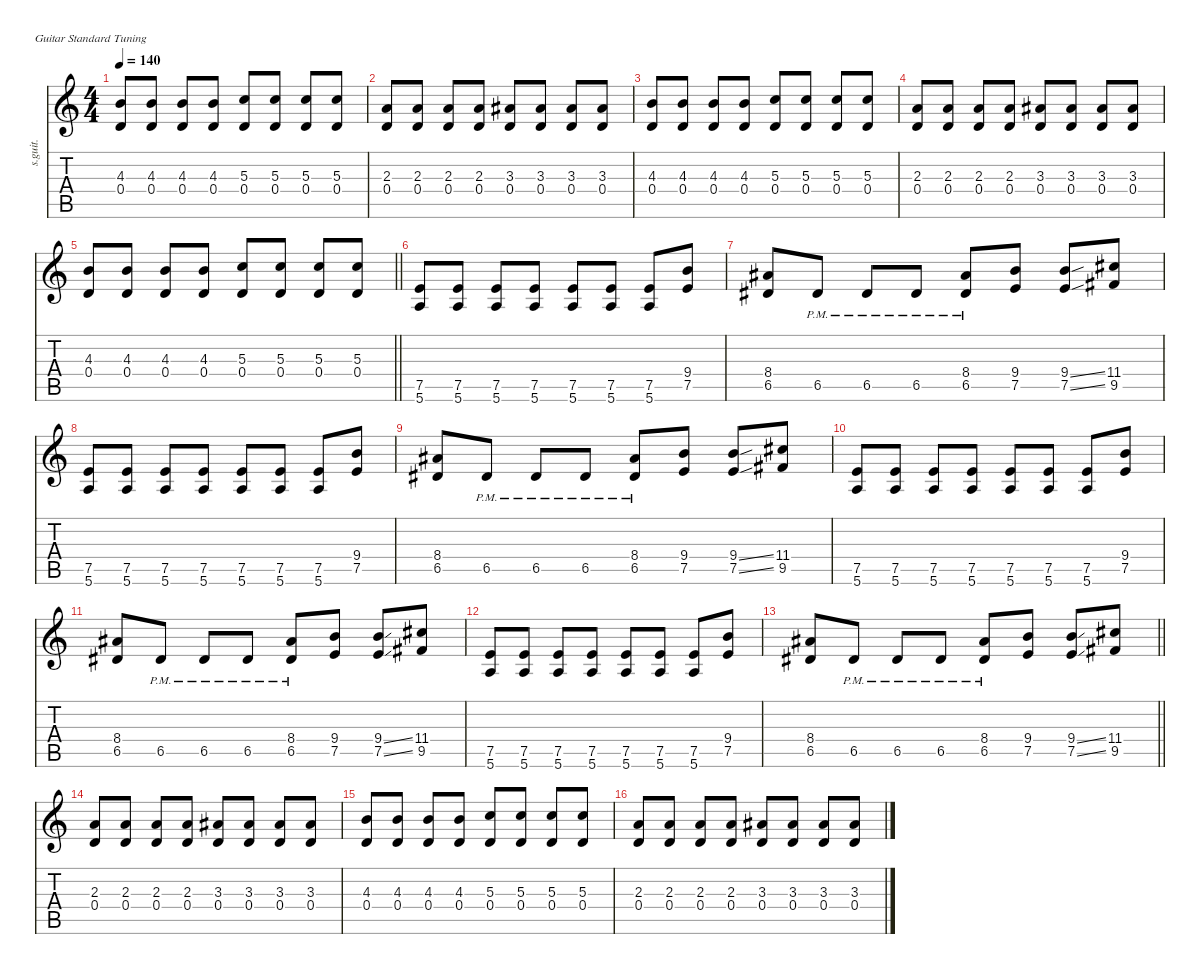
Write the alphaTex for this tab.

\defaultSystemsLayout 4
\hideDynamics
\bracketExtendMode nobrackets
\otherSystemsTrackNameOrientation horizontal
\track ("Gtr. II" "s.guit.") {defaultSystemsLayout 8 instrument overdrivenguitar}
\staff {score tabs}
\tuning (E4 B3 G3 D3 A2 E2)
\ts (4 4)
\tempo 140
\clef g2
\ks aminor
(4.3 0.4).8{dy f beam Up} (4.3 0.4).8{beam Up} (4.3 0.4).8{beam Up} (4.3 0.4).8{beam Up} (5.3 0.4).8{beam Up} (5.3 0.4).8{beam Up} (5.3 0.4).8{beam Up} (5.3 0.4).8{beam Up} |
(2.3 0.4).8{beam Up} (2.3 0.4).8{beam Up} (2.3 0.4).8{beam Up} (2.3 0.4).8{beam Up} (3.3{acc #} 0.4).8{beam Up} (3.3{acc #} 0.4).8{beam Up} (3.3{acc #} 0.4).8{beam Up} (3.3{acc #} 0.4).8{beam Up} |
(4.3 0.4).8{beam Up} (4.3 0.4).8{beam Up} (4.3 0.4).8{beam Up} (4.3 0.4).8{beam Up} (5.3 0.4).8{beam Up} (5.3 0.4).8{beam Up} (5.3 0.4).8{beam Up} (5.3 0.4).8{beam Up} |
(2.3 0.4).8{beam Up} (2.3 0.4).8{beam Up} (2.3 0.4).8{beam Up} (2.3 0.4).8{beam Up} (3.3{acc #} 0.4).8{beam Up} (3.3{acc #} 0.4).8{beam Up} (3.3{acc #} 0.4).8{beam Up} (3.3{acc #} 0.4).8{beam Up} |
\barLineRight lightlight
(4.3 0.4).8{beam Up} (4.3 0.4).8{beam Up} (4.3 0.4).8{beam Up} (4.3 0.4).8{beam Up} (5.3 0.4).8{beam Up} (5.3 0.4).8{beam Up} (5.3 0.4).8{beam Up} (5.3 0.4).8{beam Up} |
(7.5 5.6).8{beam Up} (7.5 5.6).8{beam Up} (7.5 5.6).8{beam Up} (7.5 5.6).8{beam Up} (7.5 5.6).8{beam Up} (7.5 5.6).8{beam Up} (7.5 5.6).8{beam Up} (9.4 7.5).8{beam Up} |
(8.4{acc #} 6.5{acc #}).8{beam Up} 6.5{pm acc #}.8{beam Up} 6.5{pm acc #}.8{beam Up} 6.5{pm acc #}.8{beam Up} (8.4{pm acc #} 6.5{pm acc #}).8{beam Up} (9.4 7.5).8{beam Up} (9.4{ss} 7.5{ss}).8{beam Up} (11.4{acc #} 9.5{acc #}).8{beam Up} |
(7.5 5.6).8{beam Up} (7.5 5.6).8{beam Up} (7.5 5.6).8{beam Up} (7.5 5.6).8{beam Up} (7.5 5.6).8{beam Up} (7.5 5.6).8{beam Up} (7.5 5.6).8{beam Up} (9.4 7.5).8{beam Up} |
(8.4{acc #} 6.5{acc #}).8{beam Up} 6.5{pm acc #}.8{beam Up} 6.5{pm acc #}.8{beam Up} 6.5{pm acc #}.8{beam Up} (8.4{pm acc #} 6.5{pm acc #}).8{beam Up} (9.4 7.5).8{beam Up} (9.4{ss} 7.5{ss}).8{beam Up} (11.4{acc #} 9.5{acc #}).8{beam Up} |
(7.5 5.6).8{beam Up} (7.5 5.6).8{beam Up} (7.5 5.6).8{beam Up} (7.5 5.6).8{beam Up} (7.5 5.6).8{beam Up} (7.5 5.6).8{beam Up} (7.5 5.6).8{beam Up} (9.4 7.5).8{beam Up} |
(8.4{acc #} 6.5{acc #}).8{beam Up} 6.5{pm acc #}.8{beam Up} 6.5{pm acc #}.8{beam Up} 6.5{pm acc #}.8{beam Up} (8.4{pm acc #} 6.5{pm acc #}).8{beam Up} (9.4 7.5).8{beam Up} (9.4{ss} 7.5{ss}).8{beam Up} (11.4{acc #} 9.5{acc #}).8{beam Up} |
(7.5 5.6).8{beam Up} (7.5 5.6).8{beam Up} (7.5 5.6).8{beam Up} (7.5 5.6).8{beam Up} (7.5 5.6).8{beam Up} (7.5 5.6).8{beam Up} (7.5 5.6).8{beam Up} (9.4 7.5).8{beam Up} |
\barLineRight lightlight
(8.4{acc #} 6.5{acc #}).8{beam Up} 6.5{pm acc #}.8{beam Up} 6.5{pm acc #}.8{beam Up} 6.5{pm acc #}.8{beam Up} (8.4{pm acc #} 6.5{pm acc #}).8{beam Up} (9.4 7.5).8{beam Up} (9.4{ss} 7.5{ss}).8{beam Up} (11.4{acc #} 9.5{acc #}).8{beam Up} |
(2.3 0.4).8{beam Up} (2.3 0.4).8{beam Up} (2.3 0.4).8{beam Up} (2.3 0.4).8{beam Up} (3.3{acc #} 0.4).8{beam Up} (3.3{acc #} 0.4).8{beam Up} (3.3{acc #} 0.4).8{beam Up} (3.3{acc #} 0.4).8{beam Up} |
(4.3 0.4).8{beam Up} (4.3 0.4).8{beam Up} (4.3 0.4).8{beam Up} (4.3 0.4).8{beam Up} (5.3 0.4).8{beam Up} (5.3 0.4).8{beam Up} (5.3 0.4).8{beam Up} (5.3 0.4).8{beam Up} |
(2.3 0.4).8{beam Up} (2.3 0.4).8{beam Up} (2.3 0.4).8{beam Up} (2.3 0.4).8{beam Up} (3.3{acc #} 0.4).8{beam Up} (3.3{acc #} 0.4).8{beam Up} (3.3{acc #} 0.4).8{beam Up} (3.3{acc #} 0.4).8{beam Up}
